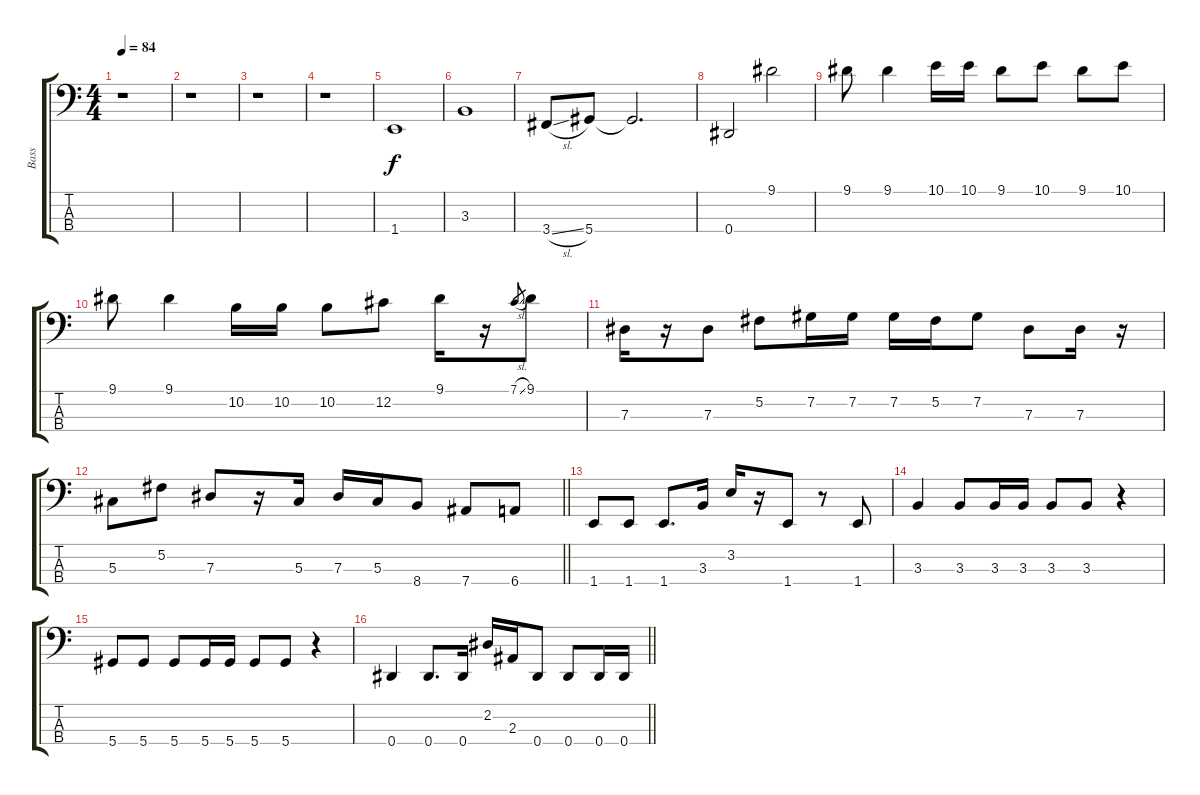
\track ("Bass" "Bass") {instrument electricbassfinger}
\staff {score tabs}
\tuning (Gb2 Db2 Ab1 Eb1) {hide}
\ts (4 4)
\tempo 84
\clef f4
\ks c
r.1{dy f} |
r.1 |
r.1 |
r.1 |
1.4.1 |
3.3.1 |
3.4{sl}.8 5.4.8 5.4{t}.2{d} |
0.4.2 9.1.2 |
9.1.8 9.1.4 10.1.16 10.1.16 9.1.8 10.1.8 9.1.8 10.1.8 |
9.1.8 9.1.4 10.2.16 10.2.16 10.2.8 12.2.8 9.1.16 r.16 7.1{sl}.8{gr} 9.1.8 |
7.3.16 r.16 7.3.8 5.2.8 7.2.16 7.2.16 7.2.16 5.2.16 7.2.8 7.3.8 7.3.16 r.16 |
\barLineRight lightlight
5.3.8 5.2.8 7.3.8 r.16 5.3.16 7.3.16 5.3.16 8.4.8 7.4.8 6.4.8 |
\section ("" " ")
1.4.8 1.4.8 1.4.8{d} 3.3.16 3.2.16 r.16 1.4.8 r.8 1.4.8 |
3.3.4 3.3.8 3.3.16 3.3.16 3.3.8 3.3.8 r.4 |
5.4.8 5.4.8 5.4.8 5.4.16 5.4.16 5.4.8 5.4.8 r.4 |
\barLineRight lightlight
0.4.4 0.4.8{d} 0.4.16 2.2.16 2.3.16 0.4.8 0.4.8 0.4.16 0.4.16
